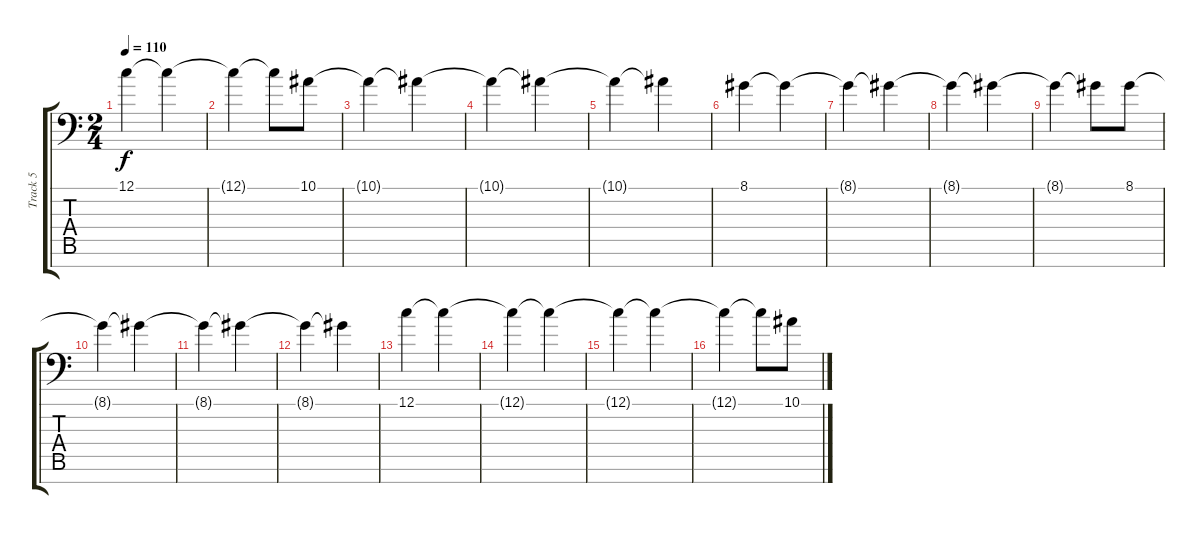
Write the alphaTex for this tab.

\track ("Track 5" "Track 5") {instrument pad1newage}
\staff {score tabs}
\tuning (C4 G3 Eb3 Bb2 F2 C2 F1) {hide}
\ts (2 4)
\tempo 110
\clef f4
\ks c
12.1{t}.4{dy f} 12.1{t}.4 |
12.1{t}.4 12.1{t}.8 10.1.8 |
10.1{t}.4 10.1{t}.4 |
10.1{t}.4 10.1{t}.4 |
10.1{t}.4 10.1{t}.4 |
8.1.4 8.1{t}.4 |
8.1{t}.4 8.1{t}.4 |
8.1{t}.4 8.1{t}.4 |
8.1{t}.4 8.1{t}.8 8.1.8 |
8.1{t}.4 8.1{t}.4 |
8.1{t}.4 8.1{t}.4 |
8.1{t}.4 8.1{t}.4 |
12.1.4{volume 7} 12.1{t}.4 |
12.1{t}.4 12.1{t}.4 |
12.1{t}.4 12.1{t}.4 |
12.1{t}.4 12.1{t}.8 10.1.8
